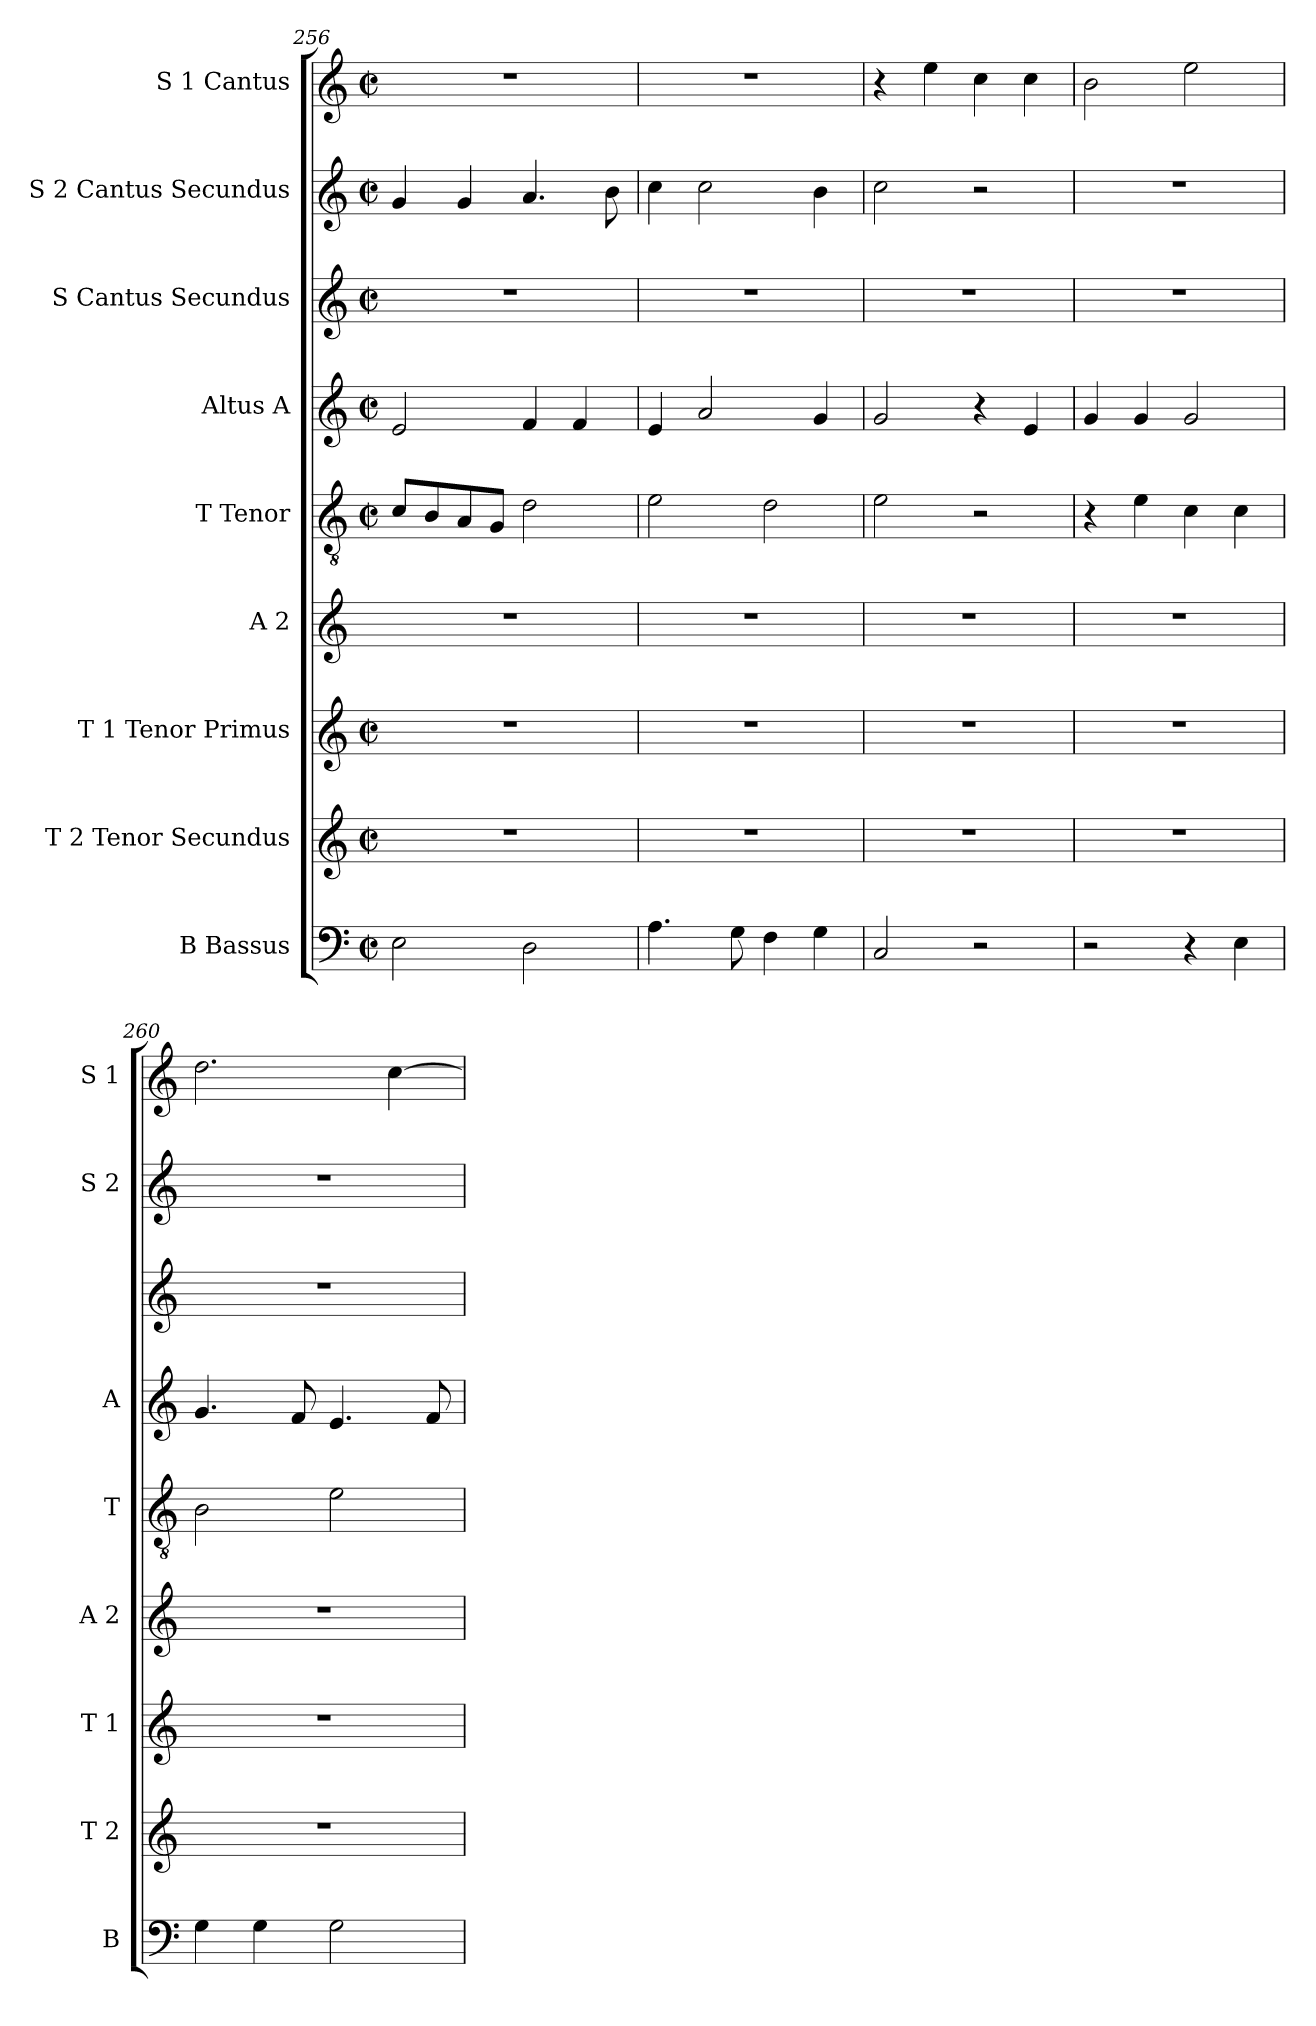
**kern	**kern	**kern	**kern	**kern	**kern	**kern	**kern	**kern
*part9	*part8	*part7	*part6	*part5	*part4	*part3	*part2	*part1
*staff9	*staff8	*staff7	*staff6	*staff5	*staff4	*staff3	*staff2	*staff1
*I"B Bassus	*I"T 2 Tenor Secundus	*I"T 1 Tenor Primus	*I"A 2	*I"T Tenor	*I"Altus A	*I"S Cantus Secundus	*I"S 2 Cantus Secundus	*I"S 1 Cantus
*I'B	*I'T 2	*I'T 1	*I'A 2	*I'T	*I'A	*	*I'S 2	*I'S 1
*clefF4	*clefG2	*clefG2	*clefG2	*clefGv2	*clefG2	*clefG2	*clefG2	*clefG2
*k[]	*k[]	*k[]	*k[]	*k[]	*k[]	*k[]	*k[]	*k[]
*C:	*C:	*C:	*C:	*C:	*C:	*C:	*C:	*C:
*M2/2	*M2/2	*M2/2	*	*M2/2	*M2/2	*M2/2	*M2/2	*M2/2
*met(c|)	*met(c|)	*met(c|)	*	*met(c|)	*met(c|)	*met(c|)	*met(c|)	*met(c|)
=256	=256	=256	=256	=256	=256	=256	=256	=256
2E\	1r	1r	1r	8c/L	2e/	1r	4g/	1r
.	.	.	.	8B/	.	.	.	.
.	.	.	.	8A/	.	.	4g/	.
.	.	.	.	8G/J	.	.	.	.
2D\	.	.	.	2d\	4f/	.	4.a/	.
.	.	.	.	.	4f/	.	.	.
.	.	.	.	.	.	.	8b\	.
=257	=257	=257	=257	=257	=257	=257	=257	=257
4.A\	1r	1r	1r	2e\	4e/	1r	4cc\	1r
.	.	.	.	.	2a/	.	2cc\	.
8G\	.	.	.	.	.	.	.	.
4F\	.	.	.	2d\	.	.	.	.
4G\	.	.	.	.	4g/	.	4b\	.
=258	=258	=258	=258	=258	=258	=258	=258	=258
2C/	1r	1r	1r	2e\	2g/	1r	2cc\	4r
.	.	.	.	.	.	.	.	4ee\
2r	.	.	.	2r	4r	.	2r	4cc\
.	.	.	.	.	4e/	.	.	4cc\
=259	=259	=259	=259	=259	=259	=259	=259	=259
2r	1r	1r	1r	4r	4g/	1r	1r	2b\
.	.	.	.	4e\	4g/	.	.	.
4r	.	.	.	4c\	2g/	.	.	2ee\
4E\	.	.	.	4c\	.	.	.	.
!!LO:LB:g=z
=260	=260	=260	=260	=260	=260	=260	=260	=260
4G\	1r	1r	1r	2B\	4.g/	1r	1r	2.dd\
4G\	.	.	.	.	.	.	.	.
.	.	.	.	.	8f/	.	.	.
2G\	.	.	.	2e\	4.e/	.	.	.
.	.	.	.	.	.	.	.	[>4cc\
.	.	.	.	.	8f/	.	.	.
=	=	=	=	=	=	=	=	=
*-	*-	*-	*-	*-	*-	*-	*-	*-
